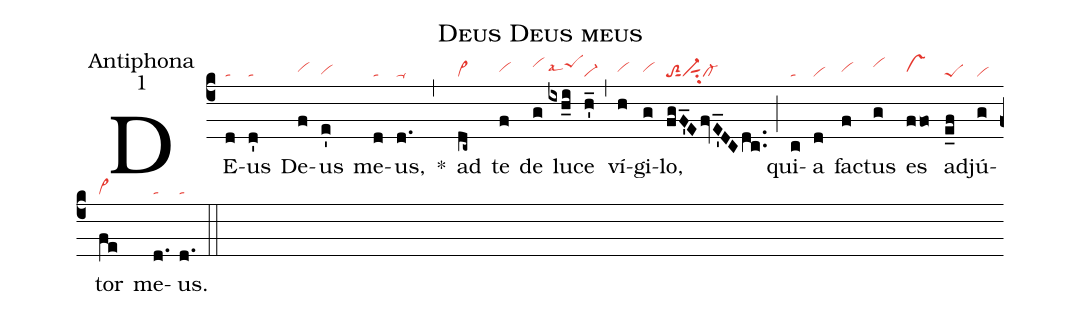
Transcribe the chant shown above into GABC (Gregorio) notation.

name:Deus Deus meus;
office-part:Antiphona;
mode:1;
nabc-lines:1;
%%
(c4)
DE(d|ta)us(d'|ta) De(f|vihh)us(e'|vihg) me(d|ta)us,(d.|ta-) *(,)
ad(dc~|vi>) te(f|vihh) de(g|vihj) lu(ixh_i|peShjlsal7)ce(h'_|vi-) (,)
ví(h|vihh)gi(g|vihh)lo,(fgF'_E/fvE'_DCdc..|toS2sut1vi-sut1su2cl-) (;)
qui(c|ta)a(d|vi) fa(f|vihh)ctus(g|vihj) es(ffo|vshh) ad(e_f|peS)jú(g|vi)tor(fe|vi>) me(d.|ta)us.(d.|ta) (::)
